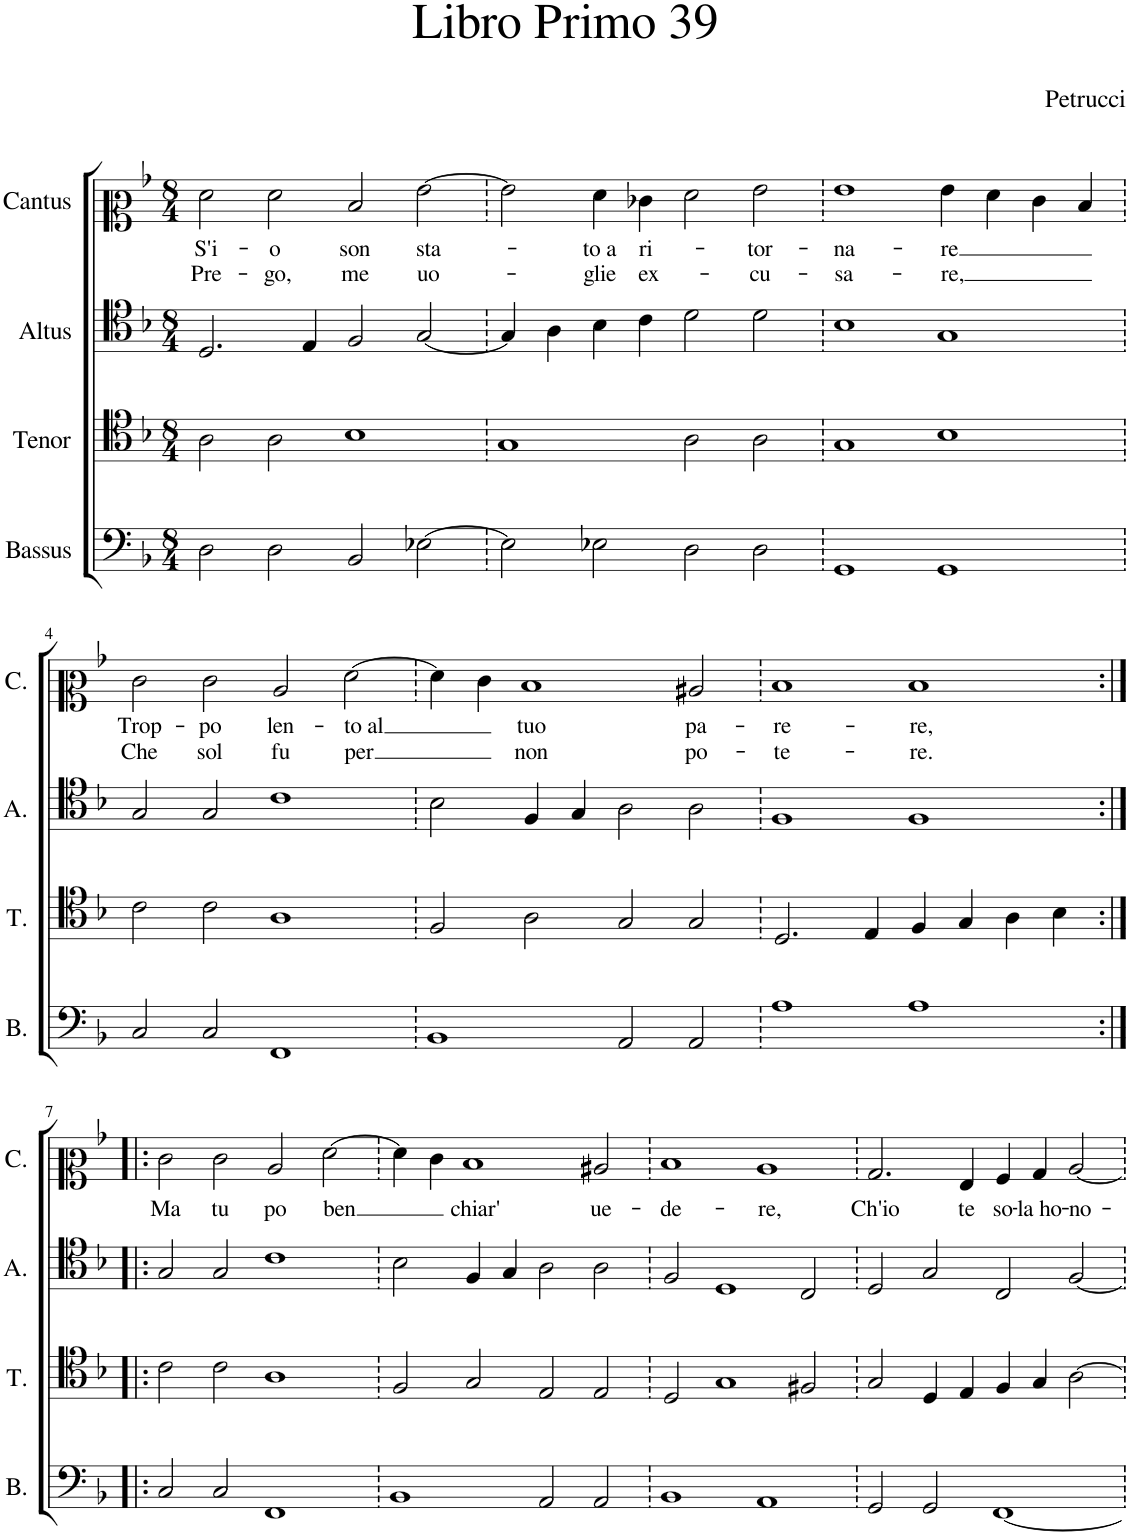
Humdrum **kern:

**kern	**kern	**kern	**kern	**text	**text
*part4	*part3	*part2	*part1	*part1	*part1
*staff4	*staff3	*staff2	*staff1	*staff1	*staff1
*I"Bassus	*I"Tenor	*I"Altus	*I"Cantus	*	*
*I'B.	*I'T.	*I'A.	*I'C.	*	*
*clefF4	*clefC4	*clefC4	*clefC2	*	*
*k[b-]	*k[b-]	*k[b-]	*k[b-]	*	*
*M8/4	*M8/4	*M8/4	*M8/4	*	*
=1	=1	=1	=1	=1	=1
!	!	!	!	!LO:LY:b	!LO:LY:b
2D\	2A\	2.D/	2f\	S'i-	Pre-
!	!	!	!	!LO:LY:b	!LO:LY:b
2D\	2A\	.	2f\	-o	-go,
.	.	4E/	.	.	.
!	!	!	!	!LO:LY:b	!LO:LY:b
2BB-/	1B-	2F/	2d/	son	me
!	!	!	!	!LO:LY:b	!LO:LY:b
[2E-X\	.	[2G/	[2g\	sta-	uo-
=2	=2	=2	=2	=2	=2
2E-\]	1G	4G/]	2g\]	.	.
.	.	4A\	.	.	.
!	!	!	!	!LO:LY:b	!LO:LY:b
2E-X\	.	4B-\	4f\	-to a	-glie
!	!	!	!	!LO:LY:b	!LO:LY:b
.	.	4c\	4e-X\	ri-	ex-
2D\	2A\	2d\	2f\	.	.
!	!	!	!	!LO:LY:b	!LO:LY:b
2D\	2A\	2d\	2g\	-tor-	-cu-
=3	=3	=3	=3	=3	=3
!	!	!	!	!LO:LY:b	!LO:LY:b
1GG	1G	1B-	1g	-na-	-sa-
!	!	!	!	!LO:LY:b	!LO:LY:b
1GG	1B-	1G	4g\	-re	-re,
.	.	.	4f\	.	.
.	.	.	4e\	.	.
.	.	.	4d/	.	.
!!LO:LB:g=z
=4	=4	=4	=4	=4	=4
!	!	!	!	!LO:LY:b	!LO:LY:b
2C/	2c\	2G/	2e\	Trop-	Che
!	!	!	!	!LO:LY:b	!LO:LY:b
2C/	2c\	2G/	2e\	-po	sol
!	!	!	!	!LO:LY:b	!LO:LY:b
1FF	1A	1c	2c/	len-	fu
!	!	!	!	!LO:LY:b	!LO:LY:b
.	.	.	[2f\	-to al	per
=5	=5	=5	=5	=5	=5
1BB-	2F/	2B-\	4f\]	.	.
.	.	.	4e\	.	.
!	!	!	!	!LO:LY:b	!LO:LY:b
.	2A\	4F/	1d	tuo	non
.	.	4G/	.	.	.
2AA/	2G/	2A\	.	.	.
!	!	!	!	!LO:LY:b	!LO:LY:b
2AA/	2G/	2A\	2c#X/	pa-	po-
=6	=6	=6	=6	=6	=6
!	!	!	!	!LO:LY:b	!LO:LY:b
1A	2.D/	1F	1d	-re-	-te-
.	4E/	.	.	.	.
!	!	!	!	!LO:LY:b	!LO:LY:b
1A	4F/	1F	1d	-re,	-re.
.	4G/	.	.	.	.
.	4A\	.	.	.	.
.	4B-\	.	.	.	.
!!LO:LB:g=z
=7:|!|:	=7:|!|:	=7:|!|:	=7:|!|:	=7:|!|:	=7:|!|:
!	!	!	!	!LO:LY:b	!
2C/	2c\	2G/	2e\	Ma	.
!	!	!	!	!LO:LY:b	!
2C/	2c\	2G/	2e\	tu	.
!	!	!	!	!LO:LY:b	!
1FF	1A	1c	2c/	po	.
!	!	!	!	!LO:LY:b	!
.	.	.	[2f\	ben	.
=8	=8	=8	=8	=8	=8
1BB-	2F/	2B-\	4f\]	.	.
.	.	.	4e\	.	.
!	!	!	!	!LO:LY:b	!
.	2G/	4F/	1d	chiar'	.
.	.	4G/	.	.	.
2AA/	2E/	2A\	.	.	.
!	!	!	!	!LO:LY:b	!
2AA/	2E/	2A\	2c#X/	ue-	.
=9	=9	=9	=9	=9	=9
!	!	!	!	!LO:LY:b	!
1BB-	2D/	2F/	1d	-de-	.
.	1G	1D	.	.	.
!	!	!	!	!LO:LY:b	!
1AA	.	.	1c	-re,	.
.	2F#X/	2C/	.	.	.
=10	=10	=10	=10	=10	=10
!	!	!	!	!LO:LY:b	!
2GG/	2G/	2D/	2.B-/	Ch'io	.
2GG/	4D/	2G/	.	.	.
!	!	!	!	!LO:LY:b	!
.	4E/	.	4G/	te	.
!	!	!	!	!LO:LY:b	!
[1FF	4F/	2C/	4A/	so-	.
!	!	!	!	!LO:LY:b	!
.	4G/	.	4B-/	-la ho-	.
!	!	!	!	!LO:LY:b	!
.	[2A\	[2F/	[2c/	-no-	.
=	=	=	=	=	=
*-	*-	*-	*-	*-	*-
